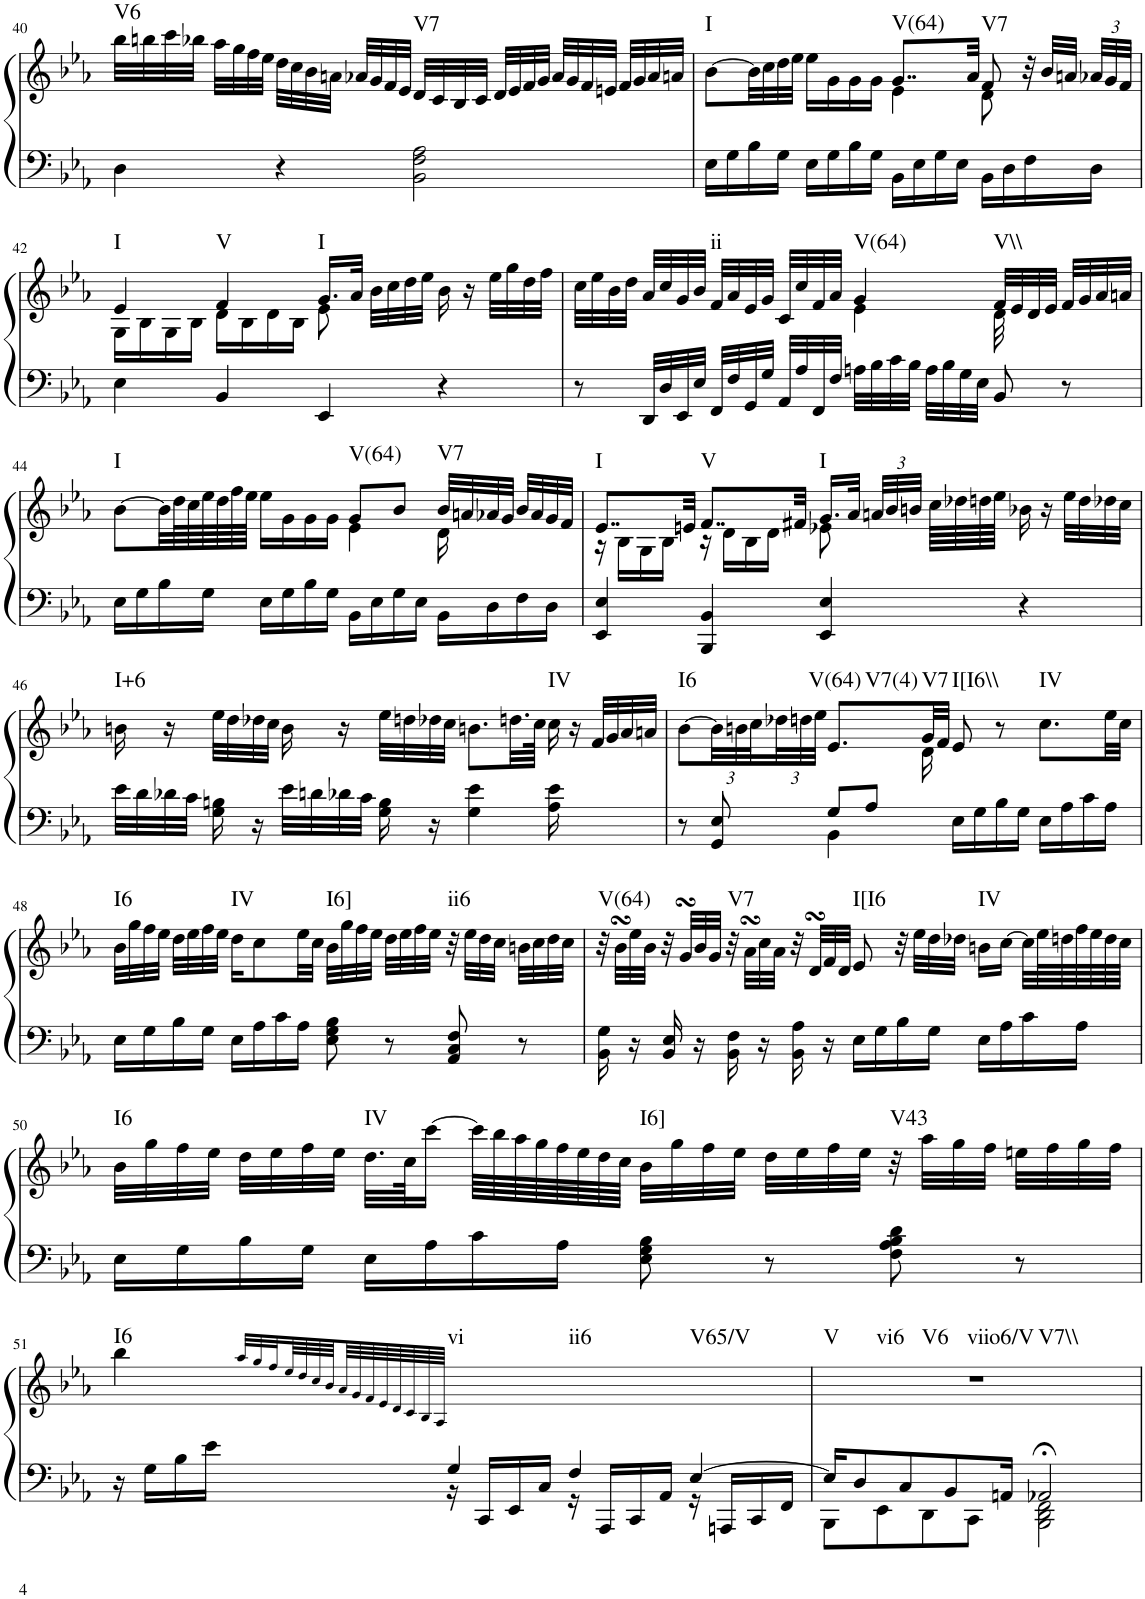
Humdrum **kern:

**kern	**kern	**harte
*part1	*part1	*part1
*staff2	*staff1	*
*I"Piano	*	*
*I'Pno.	*	*
!!LO:PB:g=z
*clefF4	*clefG2	*
*k[b-e-a-]	*k[b-e-a-]	*
*M4/4	*M4/4	*
*met(c)	*met(c)	*
=40	=40	=40
!	!	!LO:H:kt=V6
4D\	32bb-\LLL	N
.	32bbn\	.
.	32ccc\	.
.	32bb-X\JJJ	.
.	32aa-\LLL	.
.	32gg\	.
.	32ff\	.
.	32ee-\JJJ	.
4r	32dd\LLL	.
.	32cc\	.
.	32b-\	.
.	32an\JJJ	.
.	32a-X/LLL	.
.	32g/	.
.	32f/	.
.	32e-/JJJ	.
!	!	!LO:H:kt=V7
2BB-\ 2F\ 2A-\	32d/LLL	N
.	32c/	.
.	32B-/	.
.	32c/JJJ	.
.	32d/LLL	.
.	32e-/	.
.	32f/	.
.	32g/JJJ	.
.	32a-/LLL	.
.	32g/	.
.	32f/	.
.	32en/JJJ	.
.	32f/LLL	.
.	32g/	.
.	32a-/	.
.	32an/JJJ	.
=41	=41	=41
*	*^	*
!	!	!	!LO:H:kt=I
16E-\LL	[8b-\L	2ryy	N
16G\	.	.	.
16B-\	32b-\LL]	.	.
.	32cc\	.	.
16G\JJ	32dd\	.	.
.	32ee-\JJJ	.	.
16E-\LL	16ee-\LL	.	.
16G\	16g\	.	.
16B-\	16g\	.	.
16G\JJ	16g\JJ	.	.
!	!	!	!LO:H:kt=V(64)
16BB-\LL	8..g/L	4e-\	N
16E-\	.	.	.
16G\	.	.	.
16E-\JJ	.	.	.
.	32a-/Jkk	.	.
!	!	!	!LO:H:kt=V7
16BB-\LL	8f/	8d\	N
16D\	.	.	.
16F\	48r	8ryy	.
.	48b-/LLL	.	.
.	48an/JJJ	.	.
*	*Xbrackettup	*	*
16D\JJ	48a-X/LLL	.	.
.	48g/	.	.
.	48f/JJJ	.	.
!!LO:LB:g=z	!!
=42	=42	=42	=42
!	!	!	!LO:H:kt=I
4E-\	4e-/	16G\LL	N
.	.	16B-\	.
.	.	16G\	.
.	.	16B-\JJ	.
!	!	!	!LO:H:kt=V
4BB-/	4f/	16d\LL	N
.	.	16B-\	.
.	.	16d\	.
.	.	16B-\JJ	.
!	!	!	!LO:H:kt=I
4EE-/	16.g/LL	8e-\	N
.	32a-/JJk	.	.
.	32b-\LLL	8ryy	.
.	32cc\	.	.
.	32dd\	.	.
.	32ee-\JJJ	.	.
4r	16b-\	4ryy	.
.	16r	.	.
.	32ee-\LLL	.	.
.	32gg\	.	.
.	32dd\	.	.
.	32ff\JJJ	.	.
=43	=43	=43	=43
8r	32cc\LLL	2ryy	.
.	32ee-\	.	.
.	32b-\	.	.
.	32dd\JJJ	.	.
32DD/LLL	32a-/LLL	.	.
32D/	32cc/	.	.
32EE-/	32g/	.	.
32E-/JJJ	32b-/JJJ	.	.
!	!	!	!LO:H:kt=ii
32FF/LLL	32f/LLL	.	N
32F/	32a-/	.	.
32GG/	32e-/	.	.
32G/JJJ	32g/JJJ	.	.
32AA-/LLL	32c/LLL	.	.
32A-/	32cc/	.	.
32FF/	32f/	.	.
32F/JJJ	32a-/JJJ	.	.
!	!	!	!LO:H:kt=V(64)
32An\LLL	4g/	4e-\	N
32B-\	.	.	.
32c\	.	.	.
32B-\JJJ	.	.	.
32A\LLL	.	.	.
32B-\	.	.	.
32G\	.	.	.
32E-\JJJ	.	.	.
!	!	!	!LO:H:kt=V\\
8BB-/	32f/LLL	32d\	N
.	32e-/	32ryy	.
.	32d/	16ryy	.
.	32e-/JJJ	.	.
8r	32f/LLL	8ryy	.
.	32g/	.	.
.	32a-/	.	.
.	32an/JJJ	.	.
!!LO:LB:g=z	!!
=44	=44	=44	=44
!	!	!	!LO:H:kt=I
16E-\LL	[8b-\L	2ryy	N
16G\	.	.	.
16B-\	32b-\LL]	.	.
.	64dd\L	.	.
.	64cc\	.	.
16G\JJ	64ee-\	.	.
.	64dd\	.	.
.	64ff\	.	.
.	64ee-\JJJJ	.	.
16E-\LL	16ee-\LL	.	.
16G\	16g\	.	.
16B-\	16g\	.	.
16G\JJ	16g\JJ	.	.
!	!	!	!LO:H:kt=V(64)
16BB-\LL	8g/L	4e-\	N
16E-\	.	.	.
16G\	8b-/J	.	.
16E-\JJ	.	.	.
!	!	!	!LO:H:kt=V7
16BB-\LL	32b-/LLL	16d\	N
.	32an/	.	.
16D\	32a-X/	16ryy	.
.	32g/JJJ	.	.
16F\	32b-/LLL	8ryy	.
.	32a-/	.	.
16D\JJ	32g/	.	.
.	32f/JJJ	.	.
=45	=45	=45	=45
!	!	!	!LO:H:kt=I
4EE-/ 4E-/	8..e-/L	16r	N
.	.	16B-\LL	.
.	.	16G\	.
.	.	16B-\JJ	.
.	32en/Jkk	.	.
!	!	!	!LO:H:kt=V
4BBB-/ 4BB-/	8..f/L	16r	N
.	.	16d\LL	.
.	.	16B-\	.
.	.	16d\JJ	.
.	32f#X/Jkk	.	.
!	!	!	!LO:H:kt=I
4EE-/ 4E-/	16.g/LL	8e-X\	N
.	32a-/JJk	.	.
.	48an/LLL	8ryy	.
.	48b-/	.	.
.	48bn/JJJ	.	.
.	64cc\LLLL	.	.
.	64dd-X\	.	.
.	64ddn\	.	.
.	64ee-\JJJJ	.	.
4r	16b-X\	4ryy	.
.	16r	.	.
.	32ee-\LLL	.	.
.	32dd\	.	.
.	32dd-X\	.	.
.	32cc\JJJ	.	.
*	*v	*v	*
!!LO:LB:g=z
=46	=46	=46
!	!	!LO:H:kt=I+6
32e-\LLL	16bn\	N
32d\	.	.
32d-X\	16r	.
32c\JJJ	.	.
16G\ 16Bn\	32ee-\LLL	.
.	32dd\	.
16r	32dd-X\	.
.	32cc\JJJ	.
32e-\LLL	16b\	.
32dn\	.	.
32d-X\	16r	.
32c\JJJ	.	.
16G\ 16B\	32ee-\LLL	.
.	32ddn\	.
16r	32dd-X\	.
.	32cc\JJJ	.
4G\ 4e-\	8.bn\L	.
.	32.ddn\LL	.
.	64cc\JJJk	.
!	!	!LO:H:kt=IV
16A-\ 16e-\	16cc\	N
16ryy	16r	.
8ryy	32f/LLL	.
.	32g/	.
.	32a-/	.
.	32an/JJJ	.
=47	=47	=47
*^	*^	*
!	!	!	!	!LO:H:kt=I6
8r	4ryy	[8b-\L	4ryy	N
8GG/ 8E-/	.	48b-\LL]	.	.
.	.	48bn\	.	.
.	.	48cc\	.	.
.	.	48dd-X\	.	.
.	.	48ddn\	.	.
.	.	48ee-\JJJ	.	.
!	!	!	!	!LO:H:n=1:kt=V(64)
!	!	!	!	!LO:H:n=2:kt=V7(4)
8G/L	4BB-\	8.e-/L	8.ryy	N N
8A-/J	.	.	.	.
!	!	!	!	!LO:H:kt=V7
.	.	32g/LL	16d\	N
.	.	32f/JJJ	.	.
!	!	!	!	!LO:H:kt=I[I6\\
16E-\LL	2ryy	8e-/	2ryy	N
16G\	.	.	.	.
16B-\	.	8r	.	.
16G\JJ	.	.	.	.
!	!	!	!	!LO:H:kt=IV
16E-\LL	.	8.cc\L	.	N
16A-\	.	.	.	.
16c\	.	.	.	.
16A-\JJ	.	32ee-\LL	.	.
.	.	32cc\JJJ	.	.
*v	*v	*	*	*
*	*v	*v	*
!!LO:LB:g=z
=48	=48	=48
!	!	!LO:H:kt=I6
16E-\LL	32b-\LLL	N
.	32gg\	.
16G\	32ff\	.
.	32ee-\JJJ	.
16B-\	32dd\LLL	.
.	32ee-\	.
16G\JJ	32ff\	.
.	32ee-\JJJ	.
!	!	!LO:H:kt=IV
16E-\LL	16dd\KL	N
16A-\	8cc\	.
16c\	.	.
16A-\JJ	32ee-\LL	.
.	32cc\JJJ	.
!	!	!LO:H:kt=I6]
8E-\ 8G\ 8B-\	32b-\LLL	N
.	32gg\	.
.	32ff\	.
.	32ee-\JJJ	.
8r	32dd\LLL	.
.	32ee-\	.
.	32ff\	.
.	32ee-\JJJ	.
!	!	!LO:H:kt=ii6
8AA-/ 8C/ 8F/	32r	N
.	32ee-\LLL	.
.	32dd\	.
.	32cc\JJJ	.
8r	32bn\LLL	.
.	32cc\	.
.	32dd\	.
.	32cc\JJJ	.
=49	=49	=49
!	!	!LO:H:kt=V(64)
16BB-\ 16G\	32r	N
.	32b-sSSS\LLL	.
16r	32ee-\	.
.	32b-\JJJ	.
16BB-/ 16E-/	32r	.
.	32gsSsS/LLL	.
16r	32b-/	.
.	32g/JJJ	.
!	!	!LO:H:kt=V7
16BB-\ 16F\	32r	N
.	32a-sSSs\LLL	.
16r	32cc\	.
.	32a-\JJJ	.
16BB-\ 16A-\	32r	.
.	32dsSsS/LLL	.
16r	32f/	.
.	32d/JJJ	.
!	!	!LO:H:kt=I[I6
16E-\LL	8e-/	N
16G\	.	.
16B-\	32r	.
.	32ee-\LLL	.
16G\JJ	32dd\	.
.	32dd-X\JJJ	.
!	!	!LO:H:kt=IV
16E-\LL	16bn\LL	N
16A-\	[16cc\JJ	.
16c\	32cc\LLL]	.
.	64ee-\L	.
.	64ddn\	.
16A-\JJ	64ff\	.
.	64ee-\	.
.	64dd\	.
.	64cc\JJJJ	.
!!LO:LB:g=z
=50	=50	=50
!	!	!LO:H:kt=I6
16E-\LL	32b-\LLL	N
.	32gg\	.
16G\	32ff\	.
.	32ee-\JJJ	.
16B-\	32dd\LLL	.
.	32ee-\	.
16G\JJ	32ff\	.
.	32ee-\JJJ	.
!	!	!LO:H:kt=IV
16E-\LL	32.dd\LLL	N
.	64cc\JK	.
16A-\	[16ccc\JJ	.
16c\	64ccc\LLLL]	.
.	64bb-\	.
.	64aa-\	.
.	64gg\	.
16A-\JJ	64ff\	.
.	64ee-\	.
.	64dd\	.
.	64cc\JJJJ	.
!	!	!LO:H:kt=I6]
8E-\ 8G\ 8B-\	32b-\LLL	N
.	32gg\	.
.	32ff\	.
.	32ee-\JJJ	.
8r	32dd\LLL	.
.	32ee-\	.
.	32ff\	.
.	32ee-\JJJ	.
!	!	!LO:H:kt=V43
8F\ 8A-\ 8B-\ 8d\	32r	N
.	32aa-\LLL	.
.	32gg\	.
.	32ff\JJJ	.
8r	32een\LLL	.
.	32ff\	.
.	32gg\	.
.	32ff\JJJ	.
!!LO:LB:g=z
=51	=51	=51
*^	*	*
!	!	!	!LO:H:kt=I6
16r	2ryy	4bb-\	N
16G\LL	.	.	.
16B-\	.	.	.
16e-\JJ	.	.	.
4ryy	.	48aa-!/LLL	.
.	.	48gg!/	.
.	.	48ff!/	.
.	.	64ee-!/L	.
.	.	64dd!/	.
.	.	64cc!/	.
.	.	64b-!/	.
.	.	64a-!/	.
.	.	64g!/	.
.	.	64f!/	.
.	.	64e-!/	.
.	.	64d!/	.
.	.	64c!/	.
.	.	64B-!/	.
.	.	64A-!/JJJJ	.
!	!	!	!LO:H:n=1:kt=vi
!	!	!	!LO:H:n=2:kt=ii6
4G/	16r	2ryy	N N
.	16CC/LL	.	.
.	16EE-/	.	.
.	16C/JJ	.	.
4F/	16r	.	.
.	16AAA-/LL	.	.
.	16CC/	.	.
.	16AA-/JJ	.	.
!	!	!	!LO:H:kt=V65/V
[4E-/	16r	4ryy	N
.	16AAAn/LL	.	.
.	16CC/	.	.
.	16FF/JJ	.	.
=52	=52	=52	=52
!	!	!	!LO:H:n=1:kt=V
!	!	!	!LO:H:n=2:kt=vi6
!	!	!	!LO:H:n=3:kt=V6
!	!	!	!LO:H:n=4:kt=viio6/V
!	!	!	!LO:H:n=5:kt=V7\\
16E-/KL]	8BBB-\L	1r	N N N N N
8D/	.	.	.
.	8EE-\	.	.
8C/	.	.	.
.	8DD\	.	.
8BB-/	.	.	.
.	8CC\J	.	.
16AAn/Jk	.	.	.
2AA-X;</	2BBB-\ 2DD\ 2FF\	.	.
*v	*v	*	*
=	=	=
*-	*-	*-
